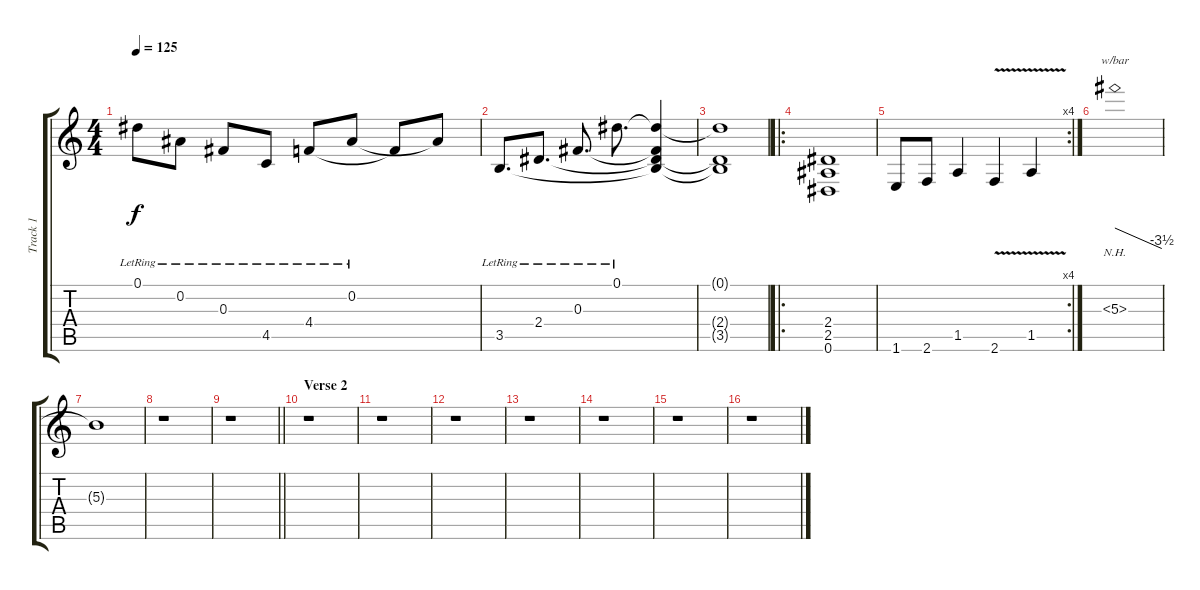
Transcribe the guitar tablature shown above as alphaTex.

\track ("Track 1" "Track 1") {instrument distortionguitar}
\staff {score tabs}
\tuning (Eb4 Bb3 Gb3 Db3 Ab2 Eb2) {hide}
\ts (4 4)
\tempo 125
\clef g2
\ks c
0.1{lr}.8{dy f} 0.2{lr}.8 0.3{lr}.8 4.5{lr}.8 4.4{lr}.8 0.2{lr}.8 4.4{t}.8 0.2{t}.8 |
3.5{lr}.8{d} 2.4{lr}.8{d} 0.3{lr}.8{d} 0.1{lr}.8{d} (0.1{t} 0.3{t} 2.4{t} 3.5{t}).4 |
(0.1{t} 2.4{t} 3.5{t}).1 |
\ro
(2.4 2.5 0.6).1{instrument distortionguitar} |
\rc 4
1.6.8 2.6.8 1.5.4 2.6{v}.4 1.5{v}.4 |
5.3{nh}.1{tbe (dive default 0 0 60 -14)} |
5.3{t}.1 |
r.1 |
\barLineRight lightlight
r.1 |
\section ("" "Verse 2")
r.1 |
r.1 |
r.1 |
r.1 |
r.1 |
r.1 |
r.1
